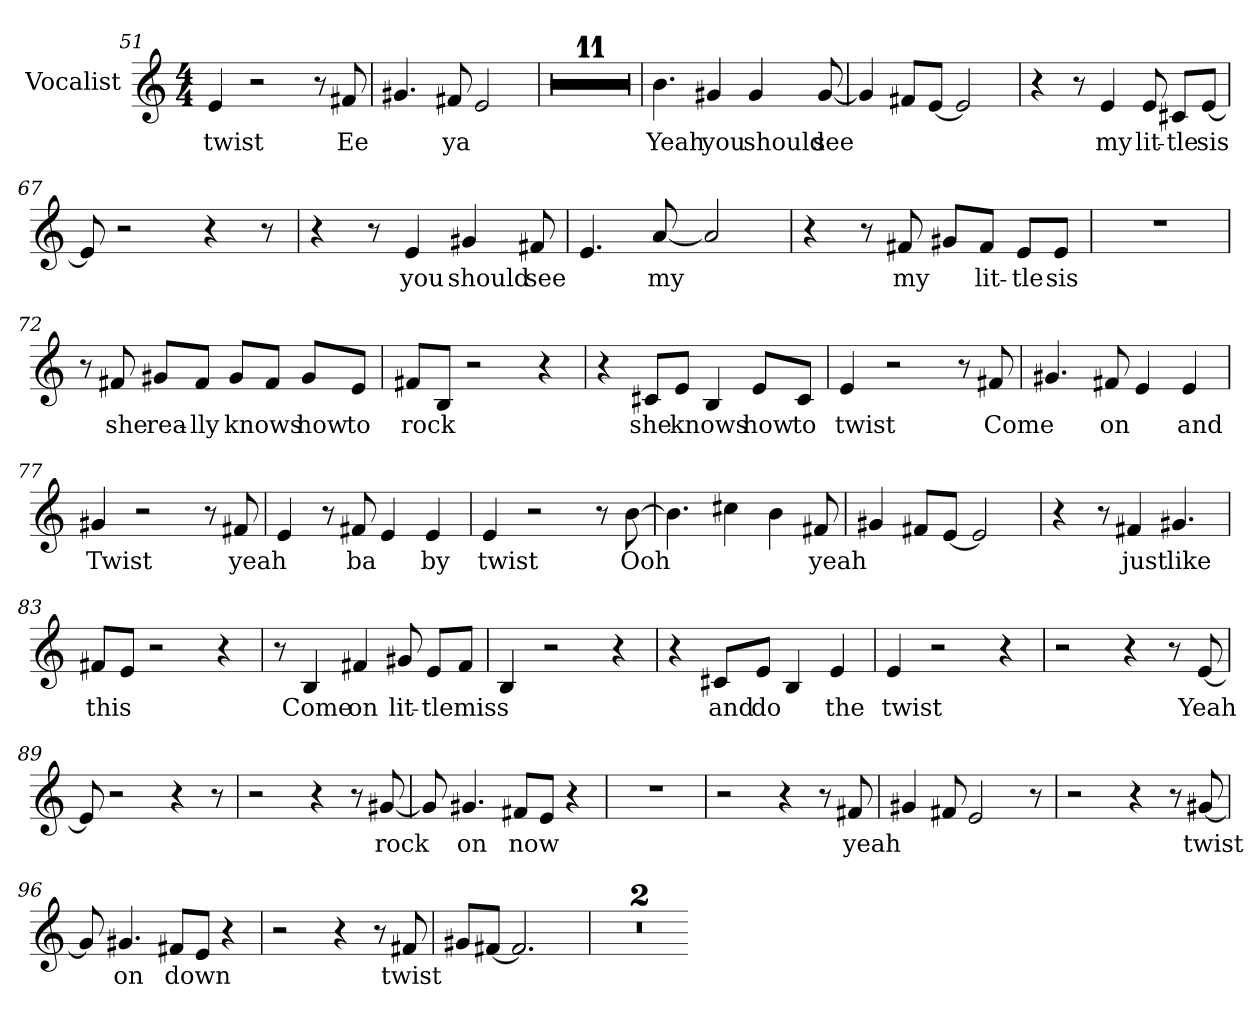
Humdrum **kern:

**kern	**text
*part1	*part1
*staff1	*staff1
*I"Vocalist	*
*clefG2	*
*M4/4	*
=51	=51
4e	twist
2r	.
8r	.
8f#X	Ee
=52	=52
4.g#X	_
8f#X	ya
2e	_
=53	=53
1r	.
=54	=54
1r	.
=55	=55
1r	.
=56	=56
1r	.
=57	=57
1r	.
=58	=58
1r	.
=59	=59
1r	.
=60	=60
1r	.
=61	=61
1r	.
=62	=62
1r	.
=63	=63
1r	.
=64	=64
4.b	Yeah
4g#X	you
4g#	should
[8g#	see
=65	=65
4g#]	_
8f#X/L	_
[8e/J	_
2e]	_
=66	=66
4r	.
8r	.
4e	my
8e	lit-
8c#X/L	-tle
[8e/J	sis
=67	=67
8e]	_
2r	.
4r	.
8r	.
=68	=68
4r	.
8r	.
4e	you
4g#X	should
8f#X	see
=69	=69
4.e	_
[8a	my
2a]	_
=70	=70
4r	.
8r	.
8f#X	my
8g#X/L	_
8f#/J	lit-
8e/L	-tle
8e/J	sis
=71	=71
1r	.
=72	=72
8r	.
8f#X	she
8g#X/L	rea-
8f#/J	-lly
8g#/L	knows
8f#/J	_
8g#/L	how
8e/J	to
=73	=73
8f#X/L	rock
8B/J	_
2r	.
4r	.
=74	=74
4r	.
8c#X/L	she
8e/J	knows
4B	_
8e/L	how
8c#/J	to
=75	=75
4e	twist
2r	.
8r	.
8f#X	Come
=76	=76
4.g#X	_
8f#X	on
4e	_
4e	and
=77	=77
4g#X	Twist
2r	.
8r	.
8f#X	yeah
=78	=78
4e	_
8r	.
8f#X	ba-
4e	_
4e	-by
=79	=79
4e	twist
2r	.
8r	.
[8b	Ooh
=80	=80
4.b]	_
4cc#X	_
4b	_
8f#X	yeah
=81	=81
4g#X	_
8f#X/L	_
[8e/J	_
2e]	_
=82	=82
4r	.
8r	.
4f#X	just
4.g#X	like
=83	=83
8f#X/L	this
8e/J	_
2r	.
4r	.
=84	=84
8r	.
4B	Come
4f#X	on
8g#X	lit-
8e/L	-tle
8f#/J	miss
=85	=85
4B	_
2r	.
4r	.
=86	=86
4r	.
8c#X/L	and
8e/J	do
4B	_
4e	the
=87	=87
4e	twist
2r	.
4r	.
=88	=88
2r	.
4r	.
8r	.
[8e	Yeah
=89	=89
8e]	_
2r	.
4r	.
8r	.
=90	=90
2r	.
4r	.
8r	.
[8g#X	rock
=91	=91
8g#]	_
4.g#X	on
8f#X/L	now
8e/J	_
4r	.
=92	=92
1r	.
=93	=93
2r	.
4r	.
8r	.
8f#X	yeah
=94	=94
4g#X	_
8f#X	_
2e	_
8r	.
=95	=95
2r	.
4r	.
8r	.
[8g#X	twist
=96	=96
8g#]	_
4.g#X	on
8f#X/L	down
8e/J	_
4r	.
=97	=97
2r	.
4r	.
8r	.
8f#X	twist
=98	=98
8g#X/L	_
[8f#X/J	_
2.f#]	_
=99	=99
1r	.
=100	=100
1r	.
=-	=-
*-	*-
